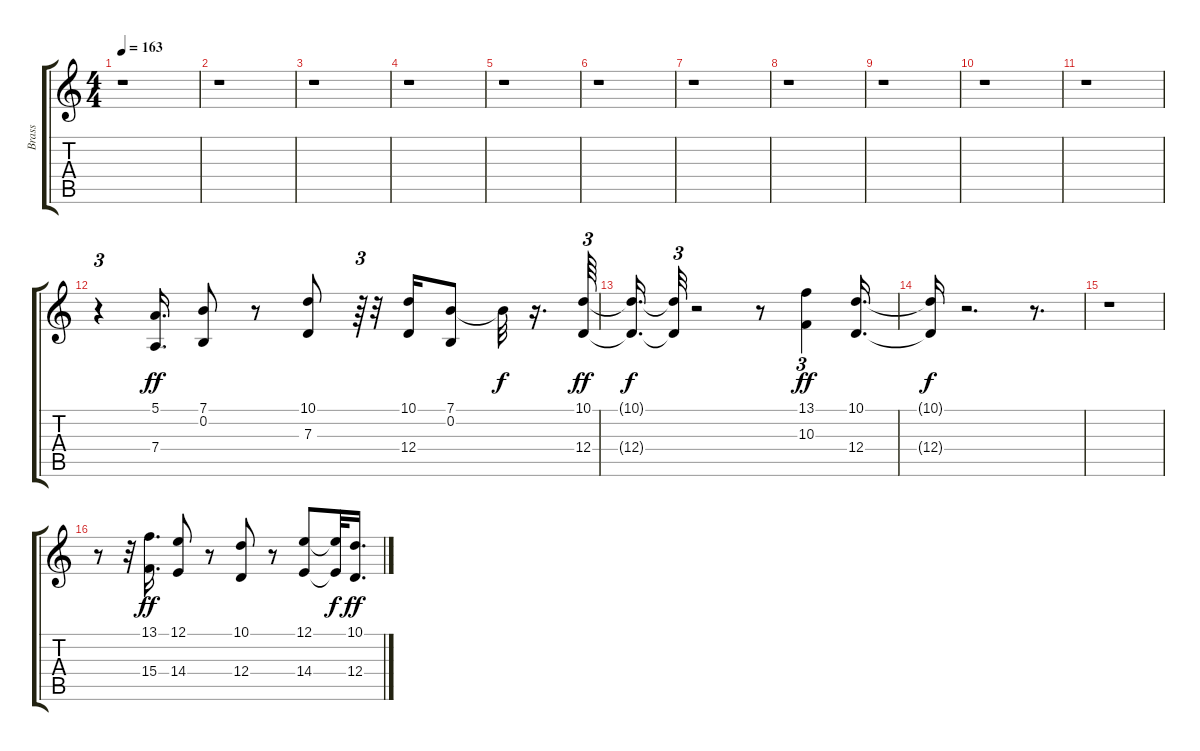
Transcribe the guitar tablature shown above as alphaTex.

\track ("Brass               " "Brass     ") {instrument trumpet}
\staff {score tabs}
\tuning (E4 B3 G3 D3 A2 E2) {hide}
\ts (4 4)
\tempo 163
\clef g2
\ks c
r.1{dy f} |
r.1 |
r.1 |
r.1 |
r.1 |
r.1 |
r.1 |
r.1 |
r.1 |
r.1 |
r.1 |
r.4{tu (3 2)} (5.1 7.4).16{d dy ff} (7.1 0.2).8 r.8 (10.1 7.3).8 r.64{tu (3 2)} r.32 (10.1 12.4).16 (7.1 0.2).8 7.1{t}.32{dy f} r.16{d} (10.1 12.4).64{tu (3 2) dy ff} |
(10.1{t} 12.4{t}).16{d dy f} (10.1{t} 12.4{t}).32{tu (3 2)} r.2 r.8 (13.1 10.3).4{tu (3 2) dy ff} (10.1 12.4).16{d} |
(10.1{t} 12.4{t}).16{dy f} r.2{d} r.8{d} |
r.1 |
r.8 r.32 (13.1 15.4).16{d dy ff} (12.1 14.4).8 r.8 (10.1 12.4).8 r.8 (12.1 14.4).8 (12.1{t} 14.4{t}).32{dy f} (10.1 12.4).16{d dy ff}
